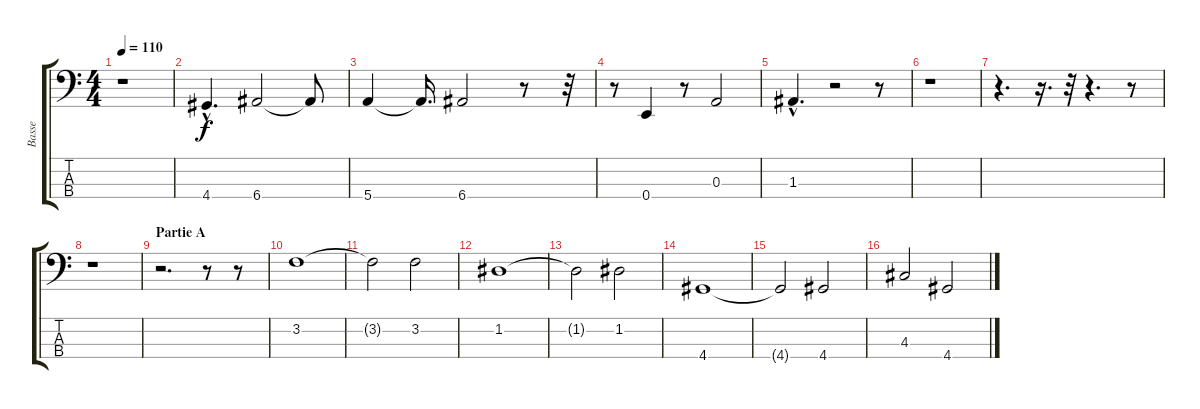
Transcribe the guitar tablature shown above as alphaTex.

\track ("Basse" "Basse") {instrument electricbassfinger}
\staff {score tabs}
\tuning (G2 D2 A1 E1) {hide}
\ts (4 4)
\tempo 110
\clef f4
\ks c
r.1{dy f instrument electricbassfinger} |
4.4{hac}.4{d} 6.4.2 6.4{t}.8 |
5.4.4 5.4{t}.16{d} 6.4.2 r.8 r.32 |
r.8 0.4.4 r.8 0.3.2 |
1.3{hac}.4{d} r.2 r.8 |
r.1 |
r.4{d} r.16{d} r.32 r.4{d} r.8 |
r.1 |
\section ("" "Partie A")
r.2{d} r.8 r.8 |
3.2.1 |
3.2{t}.2 3.2.2 |
1.2.1 |
1.2{t}.2 1.2.2 |
4.4.1 |
4.4{t}.2 4.4.2 |
4.3.2 4.4.2
